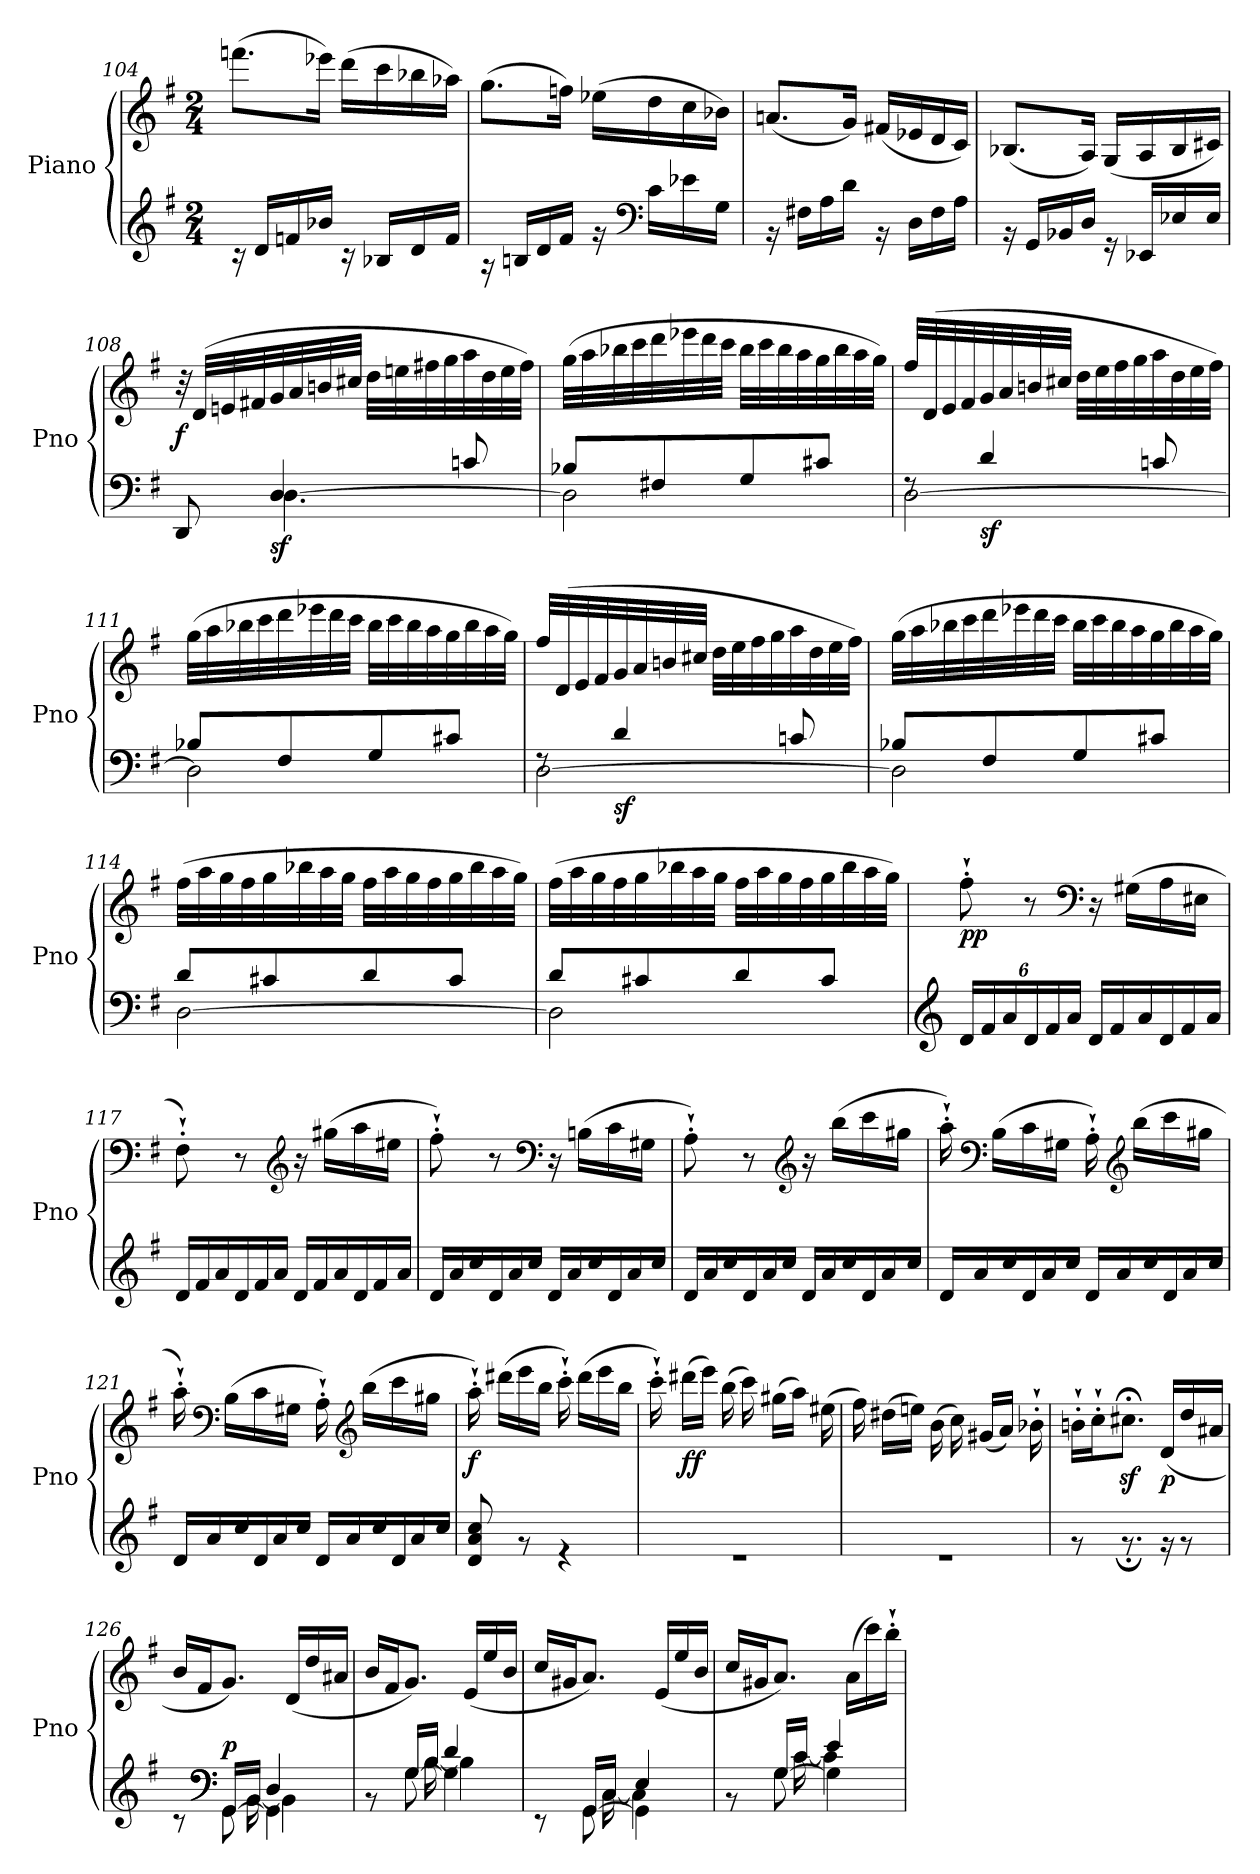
**kern	**kern	**dynam
*part1	*part1	*part1
*staff2	*staff1	*staff1/2
*I"Piano	*	*
*I'Pno	*	*
*clefG2	*clefG2	*
*k[f#]	*k[f#]	*
*M2/4	*M2/4	*
=104	=104	=104
*^	*	*
2ryy	16r	(8.fffn\L	.
.	16d/LL	.	.
.	16fn/	.	.
.	16b-X/JJ	16eee-X\Jk)	.
.	16r	(16ddd\LL	.
.	16B-X/LL	16ccc\	.
.	16d/	16bb-X\	.
.	16f/JJ	16aa-X\JJ)	.
!!LO:LB:g=z
=105	=105	=105	=105
2ryy	16r	(8.gg\L	.
.	16Bn/LL	.	.
.	16d/	.	.
!	!	!	!LO:DY:b
.	16f#/JJ	16ffn\Jk)	other-dynamics
.	16r	(16ee-X\LL	.
*clefF4	*	*	*
.	16c\LL	16dd\	.
.	16e-X\	16cc\	.
.	16G\JJ	16b-X\JJ)	.
!!LO:LB:g=z
=106	=106	=106	=106
2ryy	16r	(8.an/L	.
.	16F#X\LL	.	.
.	16A\	.	.
.	16d\JJ	16g/Jk)	.
.	16r	(16f#X/LL	.
.	16D\LL	16e-X/	.
.	16F#\	16d/	.
.	16A\JJ	16c/JJ)	.
=107	=107	=107	=107
2ryy	16r	(8.B-X/L	.
.	16GG/LL	.	.
.	16BB-X/	.	.
.	16D/JJ	16A/Jk)	.
.	16r	(16G/LL	.
.	16EE-X/LL	16A/	.
.	16E-X/	16B-/	.
.	16E-/JJ	16c#X/JJ)	.
=108	=108	=108	=108
*	*^	*	*
!	!	!	!	!LO:DY:b
2ryy	8DD/	8ryy	32r	f
.	.	.	(32d/LLL	.
.	.	.	32en/	.
.	.	.	32f#X/	.
!	!	!	!	!LO:DY:b=2
.	4D/	[4.D\	32g/	sf
.	.	.	32a/	.
.	.	.	32bn/	.
.	.	.	32cc#X/JJJ	.
.	.	.	32dd\LLL	.
.	.	.	32een\	.
.	.	.	32ff#X\	.
.	.	.	32gg\	.
.	8cn/	.	32aa\	.
.	.	.	32dd\	.
.	.	.	32ee\	.
.	.	.	32ff#\JJJ)	.
!!LO:PB:g=z
=109	=109	=109	=109	=109
2ryy	8B-X/L	2D\]	(32gg\LLL	.
.	.	.	32aa\	.
.	.	.	32bb-X\	.
.	.	.	32ccc\	.
.	8F#X/	.	32ddd\	.
.	.	.	32eee-X\	.
.	.	.	32ddd\	.
.	.	.	32ccc\JJJ	.
.	8G/	.	32bb-\LLL	.
.	.	.	32ccc\	.
.	.	.	32bb-\	.
.	.	.	32aa\	.
.	8c#X/J	.	32gg\	.
.	.	.	32bb-\	.
.	.	.	32aa\	.
.	.	.	32gg\JJJ)	.
=110	=110	=110	=110	=110
2ryy	8rF	[2D\	32ff#/LLL	.
.	.	.	(32d/	.
.	.	.	32e/	.
.	.	.	32f#/	.
!	!	!	!	!LO:DY:b=2
.	4d/	.	32g/	sf
.	.	.	32a/	.
.	.	.	32bn/	.
.	.	.	32cc#X/JJJ	.
.	.	.	32dd\LLL	.
.	.	.	32ee\	.
.	.	.	32ff#\	.
.	.	.	32gg\	.
.	8cn/	.	32aa\	.
.	.	.	32dd\	.
.	.	.	32ee\	.
.	.	.	32ff#\JJJ)	.
!!LO:LB:g=z
=111	=111	=111	=111	=111
2ryy	8B-X/L	2D\]	(32gg\LLL	.
.	.	.	32aa\	.
.	.	.	32bb-X\	.
.	.	.	32ccc\	.
.	8F#/	.	32ddd\	.
.	.	.	32eee-X\	.
.	.	.	32ddd\	.
.	.	.	32ccc\JJJ	.
.	8G/	.	32bb-\LLL	.
.	.	.	32ccc\	.
.	.	.	32bb-\	.
.	.	.	32aa\	.
.	8c#X/J	.	32gg\	.
.	.	.	32bb-\	.
.	.	.	32aa\	.
.	.	.	32gg\JJJ)	.
!!LO:LB:g=z
=112	=112	=112	=112	=112
2ryy	8rF	[2D\	32ff#/LLL	.
.	.	.	(32d/	.
.	.	.	32e/	.
.	.	.	32f#/	.
!	!	!	!	!LO:DY:b=2
.	4d/	.	32g/	sf
.	.	.	32a/	.
.	.	.	32bn/	.
.	.	.	32cc#X/JJJ	.
.	.	.	32dd\LLL	.
.	.	.	32ee\	.
.	.	.	32ff#\	.
.	.	.	32gg\	.
.	8cn/	.	32aa\	.
.	.	.	32dd\	.
.	.	.	32ee\	.
.	.	.	32ff#\JJJ)	.
=113	=113	=113	=113	=113
2ryy	8B-X/L	2D\]	(32gg\LLL	.
.	.	.	32aa\	.
.	.	.	32bb-X\	.
.	.	.	32ccc\	.
.	8F#/	.	32ddd\	.
.	.	.	32eee-X\	.
.	.	.	32ddd\	.
.	.	.	32ccc\JJJ	.
.	8G/	.	32bb-\LLL	.
.	.	.	32ccc\	.
.	.	.	32bb-\	.
.	.	.	32aa\	.
.	8c#X/J	.	32gg\	.
.	.	.	32bb-\	.
.	.	.	32aa\	.
.	.	.	32gg\JJJ)	.
!!LO:LB:g=z
=114	=114	=114	=114	=114
2ryy	8d/L	[2D\	(32ff#\LLL	.
.	.	.	32aa\	.
.	.	.	32gg\	.
.	.	.	32ff#\	.
.	8c#X/	.	32gg\	.
.	.	.	32bb-X\	.
.	.	.	32aa\	.
.	.	.	32gg\JJJ	.
.	8d/	.	32ff#\LLL	.
.	.	.	32aa\	.
.	.	.	32gg\	.
.	.	.	32ff#\	.
.	8c#/J	.	32gg\	.
.	.	.	32bb-\	.
.	.	.	32aa\	.
.	.	.	32gg\JJJ)	.
!!LO:LB:g=z
=115	=115	=115	=115	=115
!	!	!	!	!LO:DY:b
2ryy	8d/L	2D\]	(32ff#\LLL	other-dynamics
.	.	.	32aa\	.
.	.	.	32gg\	.
.	.	.	32ff#\	.
.	8c#X/	.	32gg\	.
.	.	.	32bb-X\	.
.	.	.	32aa\	.
.	.	.	32gg\JJJ	.
.	8d/	.	32ff#\LLL	.
.	.	.	32aa\	.
.	.	.	32gg\	.
.	.	.	32ff#\	.
.	8c#/J	.	32gg\	.
.	.	.	32bb-\	.
.	.	.	32aa\	.
.	.	.	32gg\JJJ)	.
*v	*v	*v	*	*
=116	=116	=116
*clefG2	*	*
*^	*	*
*	*Xbrackettup	*	*
!	!	!	!LO:DY:b
2ryy	24d/LL	8ff#'`\	pp
.	24f#/	.	.
.	24a/	.	.
*	*Xtuplet	*	*
.	24d/	8r	.
.	24f#/	.	.
.	24a/JJ	.	.
*	*	*clefF4	*
.	24d/LL	16r	.
.	24f#/	.	.
.	.	(16G#X\LL	.
.	24a/	.	.
.	24d/	16A\	.
.	24f#/	.	.
.	.	16E#X\JJ	.
.	24a/JJ	.	.
=117	=117	=117	=117
2ryy	24d/LL	8F#'`\)	.
.	24f#/	.	.
.	24a/	.	.
.	24d/	8r	.
.	24f#/	.	.
.	24a/JJ	.	.
*	*	*clefG2	*
.	24d/LL	16r	.
.	24f#/	.	.
.	.	(16gg#X\LL	.
.	24a/	.	.
.	24d/	16aa\	.
.	24f#/	.	.
.	.	16ee#X\JJ	.
.	24a/JJ	.	.
!!LO:LB:g=z
=118	=118	=118	=118
2ryy	24d/LL	8ff#'`\)	.
.	24a/	.	.
.	24cc/	.	.
.	24d/	8r	.
.	24a/	.	.
.	24cc/JJ	.	.
*	*	*clefF4	*
.	24d/LL	16r	.
.	24a/	.	.
.	.	(16Bn\LL	.
.	24cc/	.	.
.	24d/	16c\	.
.	24a/	.	.
.	.	16G#X\JJ	.
.	24cc/JJ	.	.
!!LO:PB:g=z
=119	=119	=119	=119
2ryy	24d/LL	8A'`\)	.
.	24a/	.	.
.	24cc/	.	.
.	24d/	8r	.
.	24a/	.	.
.	24cc/JJ	.	.
*	*	*clefG2	*
.	24d/LL	16r	.
.	24a/	.	.
.	.	(16bb\LL	.
.	24cc/	.	.
.	24d/	16ccc\	.
.	24a/	.	.
.	.	16gg#X\JJ	.
.	24cc/JJ	.	.
=120	=120	=120	=120
!	!	!	!LO:DY:b
2ryy	24d/LL	16aa'`\)	other-dynamics
.	24a/	.	.
*	*	*clefF4	*
.	.	(16B\LL	.
.	24cc/	.	.
.	24d/	16c\	.
.	24a/	.	.
.	.	16G#X\JJ	.
.	24cc/JJ	.	.
.	24d/LL	16A'`\)	.
.	24a/	.	.
*	*	*clefG2	*
.	.	(16bb\LL	.
.	24cc/	.	.
.	24d/	16ccc\	.
.	24a/	.	.
.	.	16gg#X\JJ	.
.	24cc/JJ	.	.
=121	=121	=121	=121
2ryy	24d/LL	16aa'`\)	.
.	24a/	.	.
*	*	*clefF4	*
.	.	(16B\LL	.
.	24cc/	.	.
.	24d/	16c\	.
.	24a/	.	.
.	.	16G#X\JJ	.
.	24cc/JJ	.	.
.	24d/LL	16A'`\)	.
.	24a/	.	.
*	*	*clefG2	*
.	.	(16bb\LL	.
.	24cc/	.	.
.	24d/	16ccc\	.
.	24a/	.	.
.	.	16gg#X\JJ	.
.	24cc/JJ	.	.
!!LO:LB:g=z
=122	=122	=122	=122
!	!	!	!LO:DY:b
2ryy	8d/ 8a/ 8cc/	16aa'`\)	f
.	.	(16ddd#X\LL	.
.	8r	16eee\	.
.	.	16bb\JJ	.
.	4r	16ccc'`\)	.
.	.	(16ddd#\LL	.
.	.	16eee\	.
.	.	16bb\JJ	.
!!LO:LB:g=z
=123	=123	=123	=123
2ryy	2r	16ccc'`\)	.
!	!	!	!LO:DY:b
.	.	(16ddd#X\LL	ff
.	.	16eee\JJ)	.
.	.	(16bb\	.
.	.	16ccc\)	.
.	.	(16gg#X\LL	.
.	.	16aa\JJ)	.
.	.	(16ee#X\	.
=124	=124	=124	=124
2ryy	2r	16ff#\)	.
.	.	(16dd#X\LL	.
.	.	16een\JJ)	.
.	.	(16b\	.
.	.	16cc\)	.
.	.	(16g#X/LL	.
.	.	16a/JJ)	.
.	.	16b-X'`\	.
=125	=125	=125	=125
2ryy	8r	16bn'`\LL	.
.	.	16cc'`\J	.
.	8.r;<	8.cc#Xz<;<\J	.
!	!	!	!LO:DY:b
.	16r	(16d/LL	p
.	8r	16dd/	.
.	.	16a#X/JJ	.
=126	=126	=126	=126
*^	*^	*	*
2ryy	8r	8ryy	8.ryy	16b/LL	.
.	.	.	.	16f#/J	.
*clefF4	*	*	*	*	*
!	!	!	!	!	!LO:DY:a=2
.	16GG/LL	[8GG\	.	8.g/J)	p
.	16BB/JJ	.	[16BB\	.	.
.	4D/	4GG\]	4BB\]	.	.
.	.	.	.	(16d/LL	.
.	.	.	.	16dd/	.
.	.	.	.	16a#X/JJ	.
=127	=127	=127	=127	=127	=127
2ryy	8r	8ryy	8.ryy	16b/LL	.
.	.	.	.	16f#/J	.
.	16G/LL	[8G\	.	8.g/J)	.
.	16B/JJ	.	[16B\	.	.
.	4d/	4G\]	4B\]	.	.
.	.	.	.	(16e/LL	.
.	.	.	.	16ee/	.
.	.	.	.	16b/JJ	.
!!LO:LB:g=z
=128	=128	=128	=128	=128	=128
2ryy	8r	8ryy	8.ryy	16cc/LL	.
.	.	.	.	16g#X/J	.
.	16GG/LL	[8GG\	.	8.a/J)	.
.	16C/JJ	.	[16C\	.	.
.	4E/	4GG\]	4C\]	.	.
.	.	.	.	(16e/LL	.
.	.	.	.	16ee/	.
.	.	.	.	16b/JJ	.
=129	=129	=129	=129	=129	=129
2ryy	8r	8ryy	8.ryy	16cc/LL	.
.	.	.	.	16g#X/J	.
.	16G/LL	[8G\	.	8.a/J)	.
.	16c/JJ	.	[16c\	.	.
.	4e/	4G\]	4c\]	.	.
.	.	.	.	(16a\LL	.
.	.	.	.	16ccc\)	.
.	.	.	.	16bb'`\JJ	.
*v	*v	*v	*v	*	*
=	=	=
*-	*-	*-
